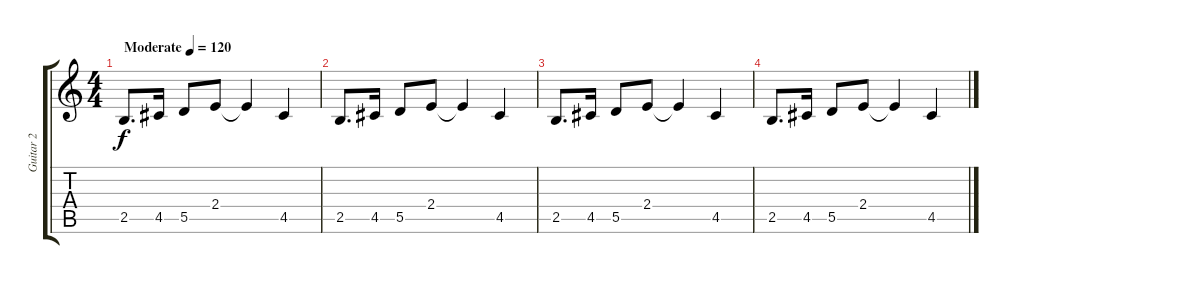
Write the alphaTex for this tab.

\track ("Guitar 2" "Guitar 2") {instrument acousticguitarsteel}
\staff {score tabs}
\tuning (E4 B3 G3 D3 A2 E2) {hide}
\ts (4 4)
\tempo (120 "Moderate")
\clef g2
\ks c
2.5.8{d dy f instrument acousticguitarsteel} 4.5.16 5.5.8 2.4.8 2.4{t}.4 4.5.4 |
2.5.8{d} 4.5.16 5.5.8 2.4.8 2.4{t}.4 4.5.4 |
2.5.8{d} 4.5.16 5.5.8 2.4.8 2.4{t}.4 4.5.4 |
2.5.8{d} 4.5.16 5.5.8 2.4.8 2.4{t}.4 4.5.4
